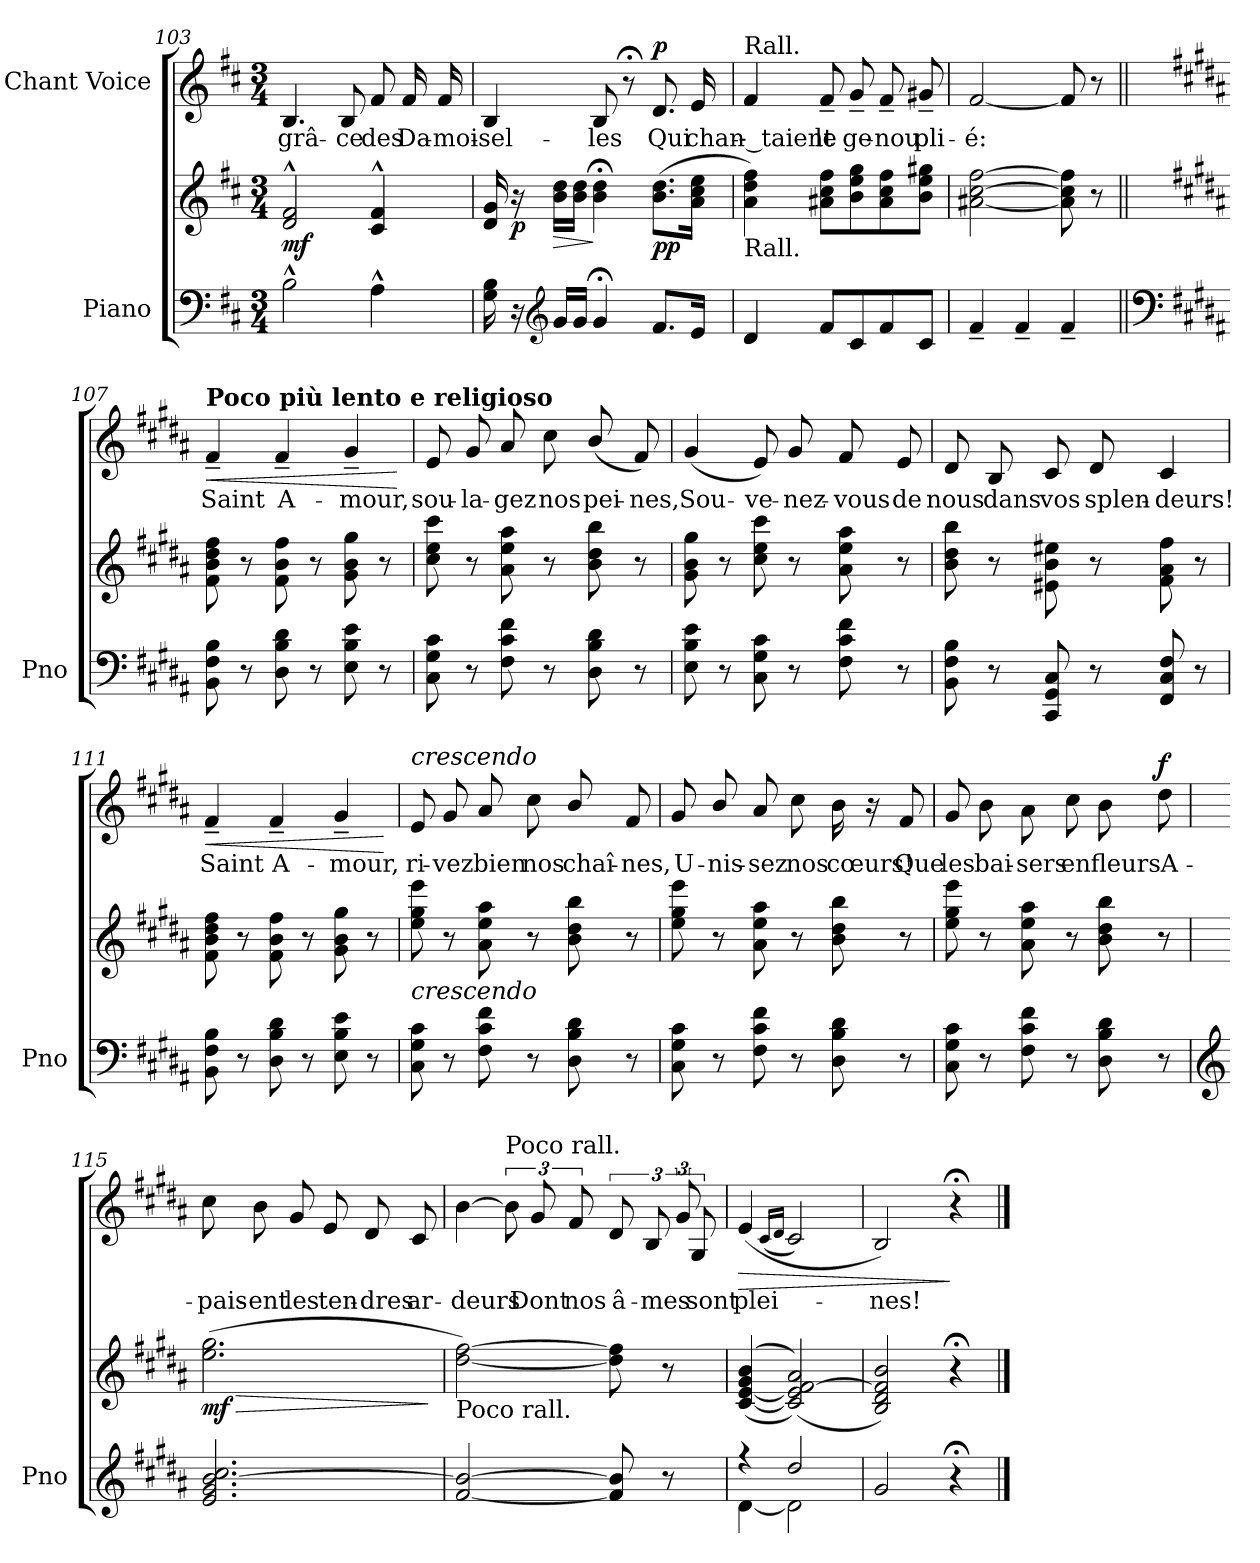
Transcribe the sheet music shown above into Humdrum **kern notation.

**kern	**kern	**dynam	**kern	**text	**dynam
*part2	*part2	*part2	*part1	*part1	*part1
*staff3	*staff2	*staff2/3	*staff1	*staff1	*staff1
*I"Piano	*	*	*I"Chant Voice	*	*
*I'Pno	*	*	*	*	*
*clefF4	*clefG2	*	*clefG2	*	*
*k[f#c#]	*k[f#c#]	*	*k[f#c#]	*	*
*M3/4	*M3/4	*	*M3/4	*	*
=103	=103	=103	=103	=103	=103
!	!	!LO:DY:b	!	!	!
2B^^\	2d/^^ 2f#/^^	mf	4.B/	grâ-	.
.	.	.	8B/	-ce	.
4A^^\	4c#/^^ 4f#/^^	.	8f#/	des	.
.	.	.	16f#/	Da-	.
.	.	.	16f#/	-moi-	.
=104	=104	=104	=104	=104	=104
16G\ 16B\	16d/ 16g/	.	4B/	-sel-	.
!	!	!LO:DY:b	!	!	!
16r	16r	p	.	.	.
*clefG2	*	*	*	*	*
!	!	!LO:HP:b	!	!	!
16g/LL	16b\ 16dd\LL	>	.	.	.
16g/JJ	16b\ 16dd\JJ	.	.	.	.
4g;</	4b\;< 4dd\;<	]	8B/	-les	.
.	.	.	8r;<	.	.
!	!	!LO:DY:b	!	!	!LO:DY:a
8.f#/L	(8.b\ 8.dd\L	pp	8.d/	Qui	p
16e/Jk	16a\ 16cc#\ 16ee\Jk	.	16e/	chan-	.
=105	=105	=105	=105	=105	=105
!	!	!	!LO:TX:a:t=Rall.	!	!
!	!LO:TX:b:t=Rall.	!	!	!	!
4d/	4a\ 4dd\ 4ff#\)	.	4f#/	-- taient	.
8f#/L	8a#X\ 8cc#\ 8ff#\L	.	8f#~/	le	.
8c#/	8b\ 8ee\ 8gg\	.	8g~/	ge-	.
8f#/	8a#\ 8cc#\ 8ff#\	.	8f#~/	-nou	.
8c#/J	8b\ 8ee\ 8gg#X\J	.	8g#X~/	pli-	.
=106	=106	=106	=106	=106	=106
4f#~/	[2a#X\ [2cc#\ [2ff#\	.	[2f#/	-é:	.
4f#~/	.	.	.	.	.
4f#~/	8a#\] 8cc#\] 8ff#\]	.	8f#/]	.	.
.	8r	.	8r	.	.
=107||	=107||	=107||	=107||	=107||	=107||
*clefF4	*	*	*	*	*
*k[f#c#g#d#a#]	*k[f#c#g#d#a#]	*	*k[f#c#g#d#a#]	*	*
!	!	!	!LO:TX:a:B:t=Poco più lento e religioso	!	!
!	!	!LO:DY:b	!	!	!LO:HP:b
!	!	!LO:DY:n=1:b	!	!	!
8BB\ 8F#\ 8B\	8f#\ 8b\ 8dd#\ 8ff#\	p other-dynamics	4f#~/	Saint	<
8r	8r	.	.	.	.
8D#\ 8B\ 8d#\	8f#\ 8b\ 8ff#\	.	4f#~/	A-	.
8r	8r	.	.	.	.
8E\ 8B\ 8e\	8g#\ 8b\ 8gg#\	.	4g#~/	-mour,	.
8r	8r	.	.	.	.
.	.	.	.	.	[
=108	=108	=108	=108	=108	=108
8C#\ 8G#\ 8c#\	8cc#\ 8ee\ 8ccc#\	.	8e/	sou-	.
8r	8r	.	8g#/	-la-	.
8F#\ 8c#\ 8f#\	8a#\ 8ee\ 8aa#\	.	8a#/	-gez	.
8r	8r	.	8cc#\	nos	.
8D#\ 8B\ 8d#\	8b\ 8dd#\ 8bb\	.	(8b/	pei-	.
8r	8r	.	8f#/)	-nes,	.
=109	=109	=109	=109	=109	=109
8E\ 8B\ 8e\	8g#\ 8b\ 8gg#\	.	(4g#/	Sou-	.
8r	8r	.	.	.	.
8C#\ 8G#\ 8c#\	8cc#\ 8ee\ 8ccc#\	.	8e/)	-ve-	.
8r	8r	.	8g#/	-nez-	.
8F#\ 8c#\ 8f#\	8a#\ 8ee\ 8aa#\	.	8f#/	-vous	.
8r	8r	.	8e/	de	.
=110	=110	=110	=110	=110	=110
8BB\ 8F#\ 8B\	8b\ 8dd#\ 8bb\	.	8d#/	nous	.
8r	8r	.	8B/	dans	.
8CC#/ 8GG#/ 8C#/	8e#X\ 8b\ 8ee#X\	.	8c#/	vos	.
8r	8r	.	8d#/	splen-	.
8FF#/ 8C#/ 8F#/	8f#\ 8a#\ 8ff#\	.	4c#/	-deurs!	.
8r	8r	.	.	.	.
=111	=111	=111	=111	=111	=111
!	!	!	!	!	!LO:HP:b
8BB\ 8F#\ 8B\	8f#\ 8b\ 8dd#\ 8ff#\	.	4f#~/	Saint	<
8r	8r	.	.	.	.
8D#\ 8B\ 8d#\	8f#\ 8b\ 8ff#\	.	4f#~/	A-	.
8r	8r	.	.	.	.
8E\ 8B\ 8e\	8g#\ 8b\ 8gg#\	.	4g#~/	-mour,	.
8r	8r	.	.	.	.
.	.	.	.	.	[
=112	=112	=112	=112	=112	=112
!	!	!	!LO:TX:a:i:t=crescendo	!	!
!	!LO:TX:b:i:t=crescendo	!	!	!	!
8C#\ 8G#\ 8c#\	8ee\ 8gg#\ 8eee\	.	8e/	ri-	.
8r	8r	.	8g#/	-vez	.
8F#\ 8c#\ 8f#\	8a#\ 8ee\ 8aa#\	.	8a#/	bien	.
8r	8r	.	8cc#\	nos	.
8D#\ 8B\ 8d#\	8b\ 8dd#\ 8bb\	.	8b/	chaî-	.
8r	8r	.	8f#/	-nes,	.
=113	=113	=113	=113	=113	=113
8C#\ 8G#\ 8c#\	8ee\ 8gg#\ 8eee\	.	8g#/	U-	.
8r	8r	.	8b/	-nis-	.
8F#\ 8c#\ 8f#\	8a#\ 8ee\ 8aa#\	.	8a#/	-sez	.
8r	8r	.	8cc#\	nos	.
8D#\ 8B\ 8d#\	8b\ 8dd#\ 8bb\	.	16b\	cœurs!	.
.	.	.	16r	.	.
8r	8r	.	8f#/	Que	.
=114	=114	=114	=114	=114	=114
8C#\ 8G#\ 8c#\	8ee\ 8gg#\ 8eee\	.	8g#/	les	.
8r	8r	.	8b\	bai-	.
8F#\ 8c#\ 8f#\	8a#\ 8ee\ 8aa#\	.	8a#\	-sers	.
8r	8r	.	8cc#\	en	.
8D#\ 8B\ 8d#\	8b\ 8dd#\ 8bb\	.	8b\	fleurs	.
!	!	!	!	!	!LO:DY:a
8r	8r	.	8dd#\	A-	f
=115	=115	=115	=115	=115	=115
*clefG2	*	*	*	*	*
!	!	!LO:HP:b	!	!	!
!	!	!LO:DY:n=1:b	!	!	!
2.e/ 2.g#/ [2.b/ 2.cc#/	(2.ee\ 2.gg#\	> mf	8cc#\	-pais-	.
.	.	.	8b\	-ent	.
.	.	.	8g#/	les	.
.	.	.	8e/	ten-	.
.	.	.	8d#/	-dres	.
.	.	.	8c#/	ar-	.
.	.	]	.	.	.
=116	=116	=116	=116	=116	=116
*	*	*	*^	*	*
!	!LO:TX:b:t=Poco rall.	!	!	!	!	!
[2f#/ 2b/_	[2dd#\ [2ff#\)	.	[<4b\	4ryy	-deurs	.
!	!	!	!LO:TX:a:t=Poco rall.	!	!	!
.	.	.	12b\]	4ryy	.	.
.	.	.	12g#/	.	Dont	.
.	.	.	12f#/	.	nos	.
8f#/] 8b/]	8dd#\] 8ff#\]	.	12d#/	12ryy	â-	.
.	.	.	12B/	12ryy	-mes	.
8r	8r	.	.	.	.	.
.	.	.	12G#/	12g#/	sont	.
=117	=117	=117	=117	=117	=117	=117
*^	*	*	*	*	*	*
!	!	!	!	!	!	!	!LO:HP:b
*	*	*	*	*v	*v	*	*
4r	[4d#\	(([4c#/ [<4e/ 4g#/ 4b/	.	(4e/	plei-	>
.	.	.	.	(16qc#/LL	.	.
.	.	.	.	16qd#/JJ	.	.
2dd#/	2d#\]	(<2c#/] 2e/] [2f#/ 2a#/))	.	2c#/)	.	.
*v	*v	*	*	*	*	*
=118	=118	=118	=118	=118	=118
2g#/	2B/ 2d#/ 2f#/] 2b/)	.	2B/)	-nes!	.
4r;<	4r;<	.	4r;<	.	]
==	==	==	==	==	==
*-	*-	*-	*-	*-	*-
